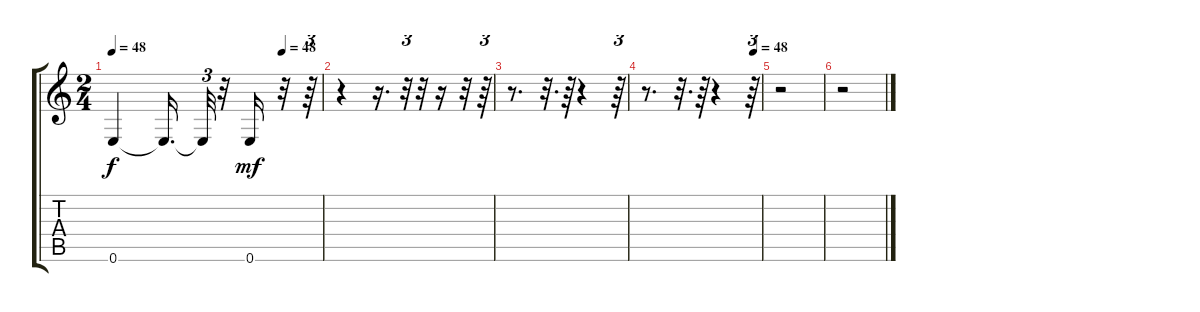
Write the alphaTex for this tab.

\track "" {instrument electricbasspick}
\staff {score tabs}
\tuning (E4 B3 G3 D3 A2 E2) {hide}
\ts (2 4)
\tempo 48
\tempo (48 0.8125)
\clef g2
\ks c
0.6{t}.4{dy f} 0.6{t}.16{d} 0.6{t}.32{tu (3 2)} r.32 0.6.16{dy mf} r.32 r.64{tu (3 2)} |
r.4 r.16{d} r.32{tu (3 2)} r.32 r.16 r.32 r.64{tu (3 2)} |
r.8{d} r.32{d} r.64 r.4 r.64{tu (3 2)} |
\tempo (48 0.9375)
r.8{d} r.32{d} r.64 r.4 r.64{tu (3 2)} |
r.2 |
r.2
